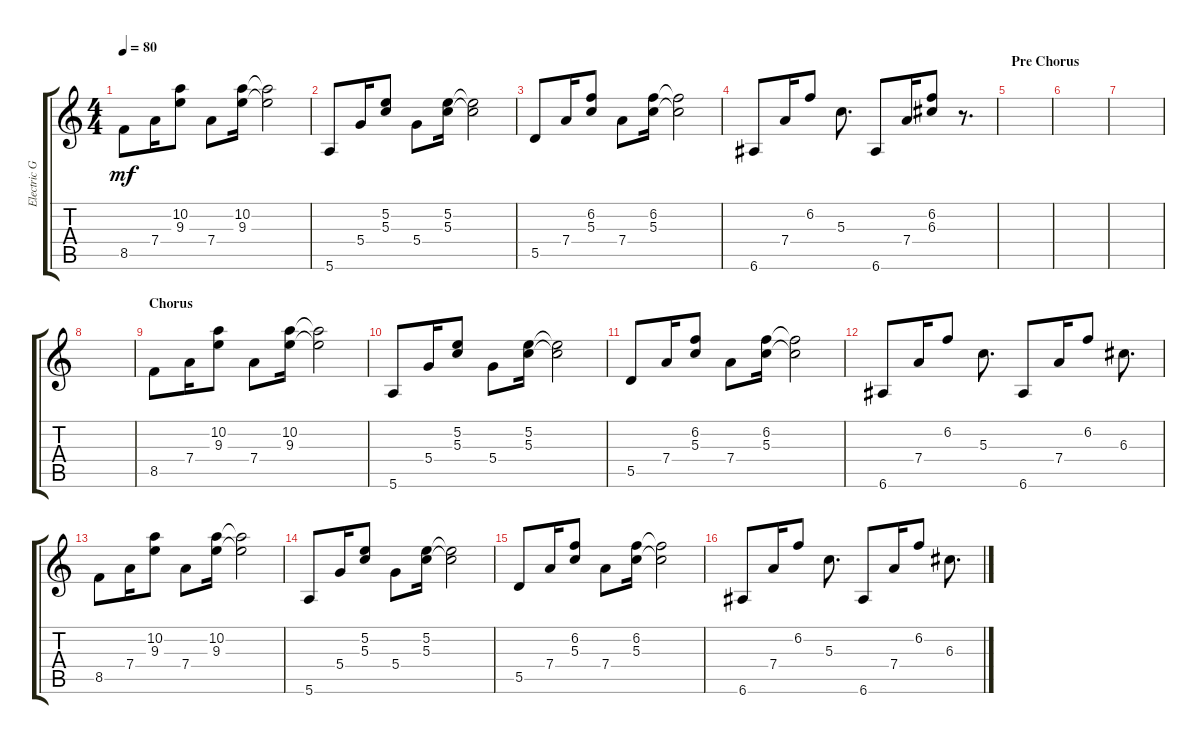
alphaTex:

\track ("Electric Guitar" "Electric G") {instrument electricguitarclean}
\staff {score tabs}
\tuning (E4 B3 G3 D3 A2 E2) {hide}
\ts (4 4)
\tempo 80
\clef g2
\ks c
8.5.8{dy mf} 7.4.16 (10.2 9.3).8 7.4.8 (10.2 9.3).16 (10.2{t} 9.3{t}).2 |
5.6.8 5.4.16 (5.2 5.3).8 5.4.8 (5.2 5.3).16 (5.2{t} 5.3{t}).2 |
5.5.8 7.4.16 (6.2 5.3).8 7.4.8 (6.2 5.3).16 (6.2{t} 5.3{t}).2 |
6.6.8 7.4.16 6.2.8 5.3.8{d} 6.6.8 7.4.16 (6.2 6.3).8 r.8{d} |
\section ("" "Pre Chorus")
|
|
|
|
\section ("" "Chorus")
8.5.8 7.4.16 (10.2 9.3).8 7.4.8 (10.2 9.3).16 (10.2{t} 9.3{t}).2 |
5.6.8 5.4.16 (5.2 5.3).8 5.4.8 (5.2 5.3).16 (5.2{t} 5.3{t}).2 |
5.5.8 7.4.16 (6.2 5.3).8 7.4.8 (6.2 5.3).16 (6.2{t} 5.3{t}).2 |
6.6.8 7.4.16 6.2.8 5.3.8{d} 6.6.8 7.4.16 6.2.8 6.3.8{d} |
8.5.8 7.4.16 (10.2 9.3).8 7.4.8 (10.2 9.3).16 (10.2{t} 9.3{t}).2 |
5.6.8 5.4.16 (5.2 5.3).8 5.4.8 (5.2 5.3).16 (5.2{t} 5.3{t}).2 |
5.5.8 7.4.16 (6.2 5.3).8 7.4.8 (6.2 5.3).16 (6.2{t} 5.3{t}).2 |
6.6.8 7.4.16 6.2.8 5.3.8{d} 6.6.8 7.4.16 6.2.8 6.3.8{d}
